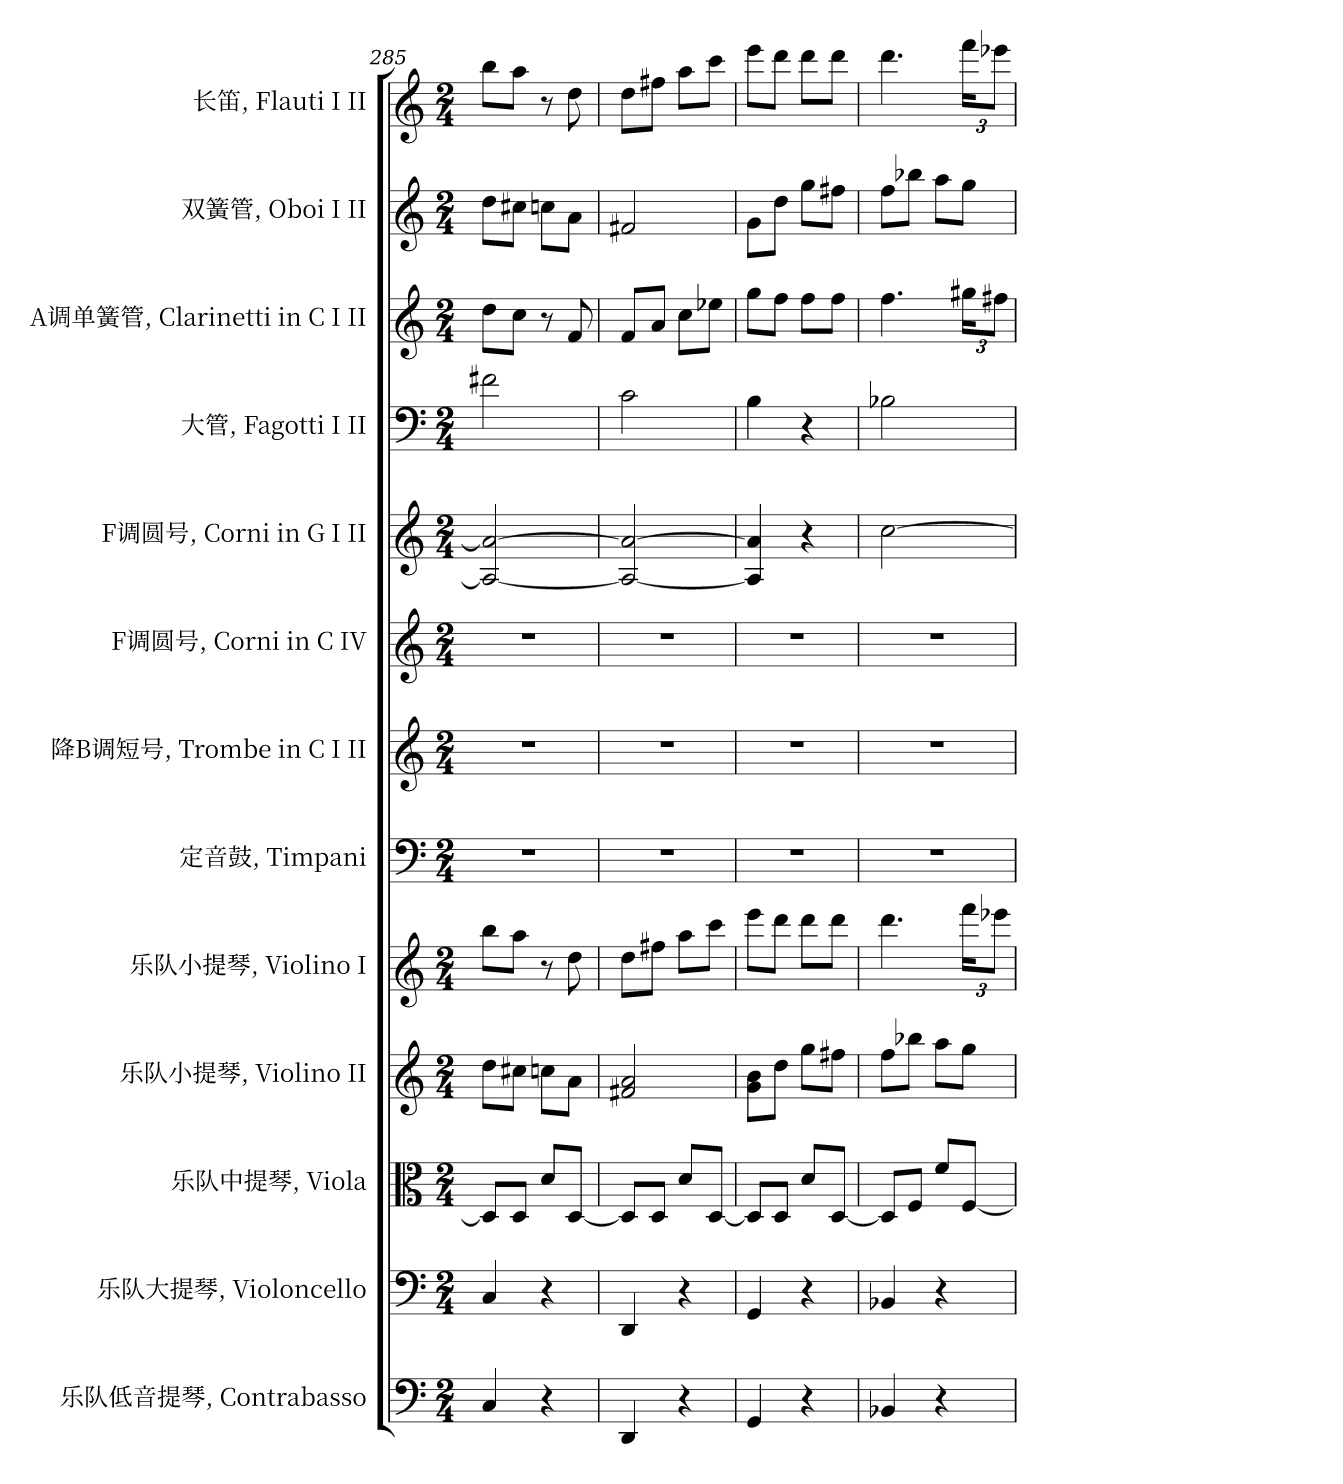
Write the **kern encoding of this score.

**kern	**kern	**kern	**kern	**kern	**kern	**kern	**kern	**kern	**kern	**kern	**kern	**kern
*part13	*part12	*part11	*part10	*part9	*part8	*part7	*part6	*part5	*part4	*part3	*part2	*part1
*staff13	*staff12	*staff11	*staff10	*staff9	*staff8	*staff7	*staff6	*staff5	*staff4	*staff3	*staff2	*staff1
*I"乐队低音提琴, Contrabasso	*I"乐队大提琴, Violoncello	*I"乐队中提琴, Viola	*I"乐队小提琴, Violino II	*I"乐队小提琴, Violino I	*I"定音鼓, Timpani	*I"降B调短号, Trombe in C I II	*I"F调圆号, Corni in C IV	*I"F调圆号, Corni in G I II	*I"大管, Fagotti I II	*I"A调单簧管, Clarinetti in C I II	*I"双簧管, Oboi I II	*I"长笛, Flauti I II
*I'Cbs.	*	*	*	*	*I'Timp.	*	*	*	*	*I'A Cl.	*I'Ob.	*I'Fl.
!!LO:PB:g=z
*clefF4	*clefF4	*clefC3	*clefG2	*clefG2	*clefF4	*clefG2	*clefG2	*clefG2	*clefF4	*clefG2	*clefG2	*clefG2
*ITrd7c12	*	*	*	*	*	*ITrd1c2	*ITrd4c7	*ITrd4c7	*	*ITrd2c3	*	*
*k[]	*k[]	*k[]	*k[]	*k[]	*k[]	*k[b-e-]	*k[b-]	*k[b-]	*k[]	*k[f#c#g#]	*k[]	*k[]
*M2/4	*M2/4	*M2/4	*M2/4	*M2/4	*M2/4	*M2/4	*M2/4	*M2/4	*M2/4	*M2/4	*M2/4	*M2/4
*MM122	*MM122	*MM122	*MM122	*MM122	*MM122	*MM122	*MM122	*MM122	*MM122	*MM122	*MM122	*MM122
=285	=285	=285	=285	=285	=285	=285	=285	=285	=285	=285	=285	=285
4CC/	4C/	8D/L]	8dd\L	8bb\L	2r	2r	2r	2D/_ 2d/_	2f#X\	8b\L	8dd\L	8bb\L
.	.	8D/J	8cc#X\J	8aa\J	.	.	.	.	.	8a\J	8cc#X\J	8aa\J
*	*	*	*	*	*	*	*	*	*	*	*	*MM126
4r	4r	8d/L	8ccn\L	8r	.	.	.	.	.	8r	8ccn\L	8r
.	.	[8D/J	8a\J	8dd\	.	.	.	.	.	8d/	8a\J	8dd\
=286	=286	=286	=286	=286	=286	=286	=286	=286	=286	=286	=286	=286
*	*	*	*	*	*	*	*	*	*	*	*	*MM122
4DDD/	4DD/	8D/L]	2f#X/ 2a/	8dd\L	2r	2r	2r	2D/_ 2d/_	2c\	8d/L	2f#X/	8dd\L
.	.	8D/J	.	8ff#X\J	.	.	.	.	.	8f#/J	.	8ff#X\J
*	*	*	*	*	*	*	*	*	*	*	*	*MM126
4r	4r	8d/L	.	8aa\L	.	.	.	.	.	8a\L	.	8aa\L
.	.	[8D/J	.	8ccc\J	.	.	.	.	.	8ccn\J	.	8ccc\J
=287	=287	=287	=287	=287	=287	=287	=287	=287	=287	=287	=287	=287
*	*	*	*	*	*	*	*	*	*	*	*	*MM122
4GGG/	4GG/	8D/L]	8g\ 8b\L	8eee\L	2r	2r	2r	4D/] 4d/]	4B\	8ee\L	8g\L	8eee\L
.	.	8D/J	8dd\J	8ddd\J	.	.	.	.	.	8dd\J	8dd\J	8ddd\J
*	*	*	*	*	*	*	*	*	*	*	*	*MM126
4r	4r	8d/L	8gg\L	8ddd\L	.	.	.	4r	4r	8dd\L	8gg\L	8ddd\L
*	*	*	*	*	*	*	*	*	*	*	*	*MM108
.	.	[8D/J	8ff#X\J	8ddd\J	.	.	.	.	.	8dd\J	8ff#X\J	8ddd\J
=288	=288	=288	=288	=288	=288	=288	=288	=288	=288	=288	=288	=288
*	*	*	*	*	*	*	*	*	*	*	*	*MM122
4BBB-X/	4BB-X/	8D/L]	8ff\L	4.ddd\	2r	2r	2r	[2f\	2B-X\	4.dd\	8ff\L	4.ddd\
.	.	8F/J	8bb-X\J	.	.	.	.	.	.	.	8bb-X\J	.
4r	4r	8f/L	8aa\L	.	.	.	.	.	.	.	8aa\L	.
*	*	*	*	*Xbrackettup	*	*	*	*	*	*Xbrackettup	*	*Xbrackettup
.	.	[8F/J	8gg\J	24fff\KL	.	.	.	.	.	24ee#X\KL	8gg\J	24fff\KL
.	.	.	.	12eee-X\J	.	.	.	.	.	12dd#X\J	.	12eee-X\J
=	=	=	=	=	=	=	=	=	=	=	=	=
*-	*-	*-	*-	*-	*-	*-	*-	*-	*-	*-	*-	*-
